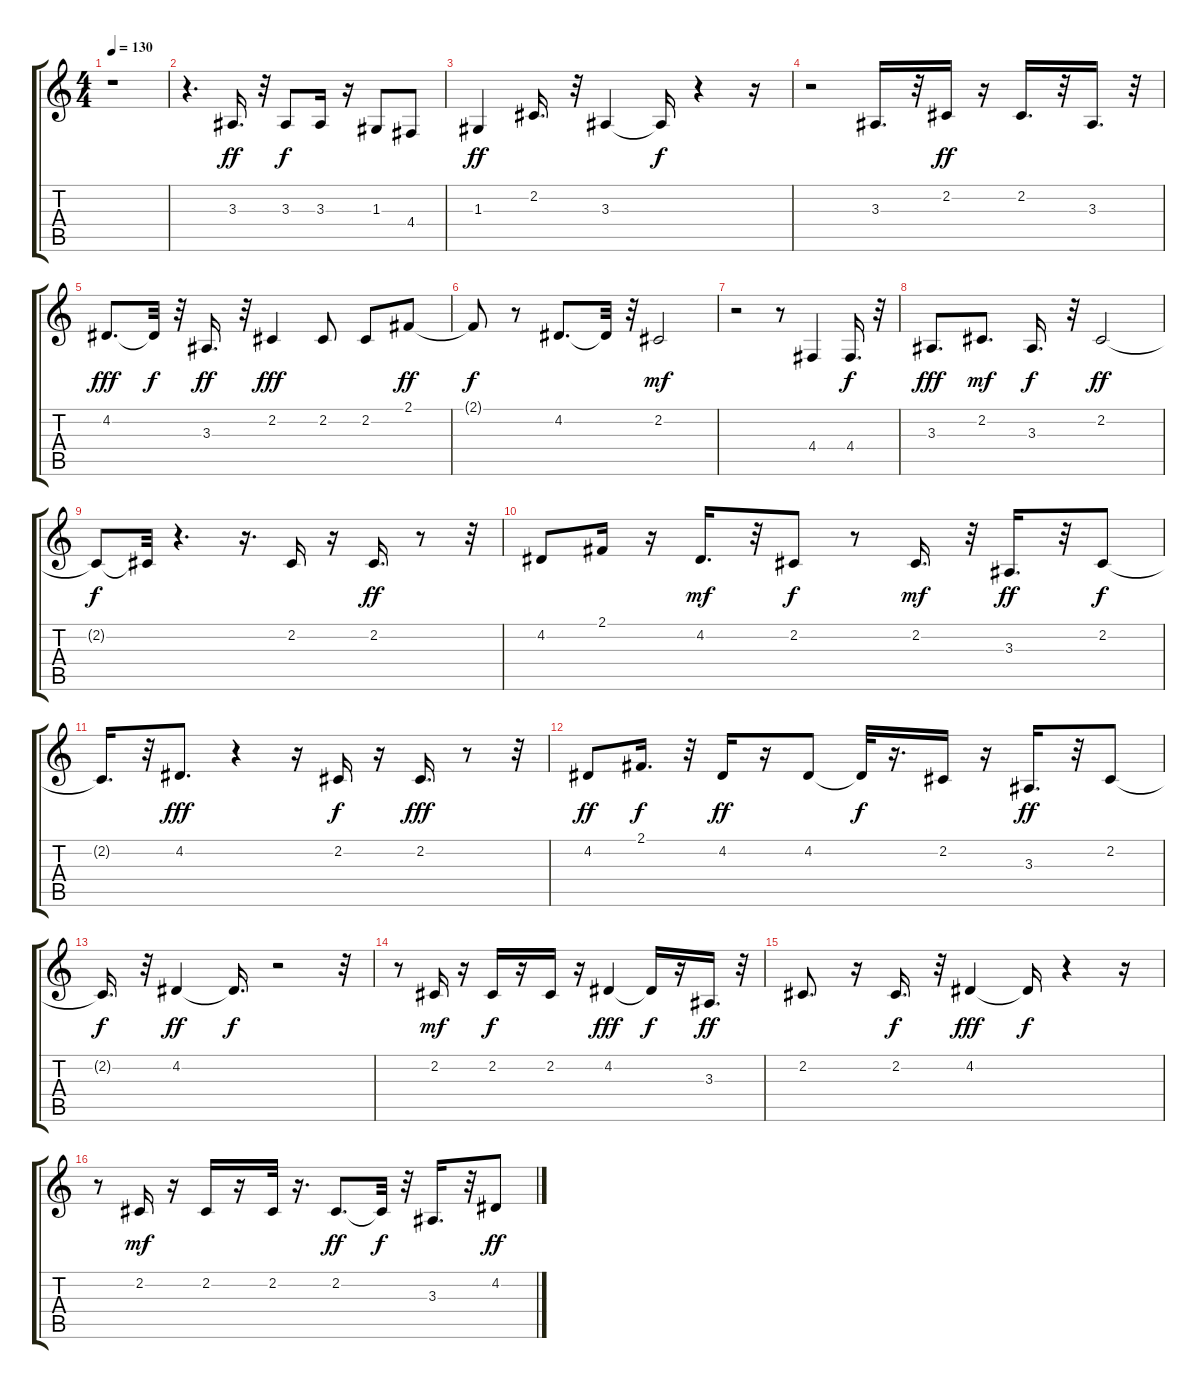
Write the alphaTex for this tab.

\track "" {instrument altosax}
\staff {score tabs}
\tuning (E4 B3 G3 D3 A2 E2) {hide}
\ts (4 4)
\tempo 130
\clef g2
\ks c
r.1{dy ff} |
r.4{d} 3.3.16{d} r.32 3.3.8{dy f} 3.3.16 r.16 1.3.8 4.4.8 |
1.3.4{dy ff} 2.2.16{d} r.32 3.3.4 3.3{t}.16{dy f} r.4 r.16 |
r.2 3.3.16{d} r.32 2.2.16{dy ff} r.16 2.2.16{d} r.32 3.3.16{d} r.32 |
4.2.8{d dy fff} 4.2{t}.32{dy f} r.32 3.3.16{d dy ff} r.32 2.2.4{dy fff} 2.2.8 2.2.8 2.1.8{dy ff} |
2.1{t}.8{dy f} r.8 4.2.8{d} 4.2{t}.32 r.32 2.2.2{dy mf} |
r.2 r.8 4.4.4 4.4.16{d dy f} r.32 |
3.3.8{d dy fff} 2.2.8{d dy mf} 3.3.16{d dy f} r.32 2.2.2{dy ff} |
2.2{t}.8{dy f} 2.2{t}.32 r.4{d} r.16{d} 2.2.16 r.16 2.2.16{d dy ff} r.8 r.32 |
4.2.8 2.1.16 r.16 4.2.16{d dy mf} r.32 2.2.8{dy f} r.8 2.2.16{d dy mf} r.32 3.3.16{d dy ff} r.32 2.2.8{dy f} |
2.2{t}.16{d} r.32 4.2.8{d dy fff} r.4 r.16 2.2.16{dy f} r.16 2.2.16{d dy fff} r.8 r.32 |
4.2.8{dy ff} 2.1.16{d dy f} r.32 4.2.16{dy ff} r.16 4.2.8 4.2{t}.32{dy f} r.16{d} 2.2.16 r.16 3.3.16{d dy ff} r.32 2.2.8 |
2.2{t}.16{d dy f} r.32 4.2.4{dy ff} 4.2{t}.16{d dy f} r.2 r.32 |
r.8 2.2.16{dy mf} r.16 2.2.16{dy f} r.16 2.2.16 r.16 4.2.4{dy fff} 4.2{t}.16{dy f} r.16 3.3.16{d dy ff} r.32 |
2.2.8{d} r.16 2.2.16{d dy f} r.32 4.2.4{dy fff} 4.2{t}.16{dy f} r.4 r.16 |
r.8 2.2.16{dy mf} r.16 2.2.16 r.16 2.2.32 r.16{d} 2.2.8{d dy ff} 2.2{t}.32{dy f} r.32 3.3.16{d} r.32 4.2.8{dy ff}
